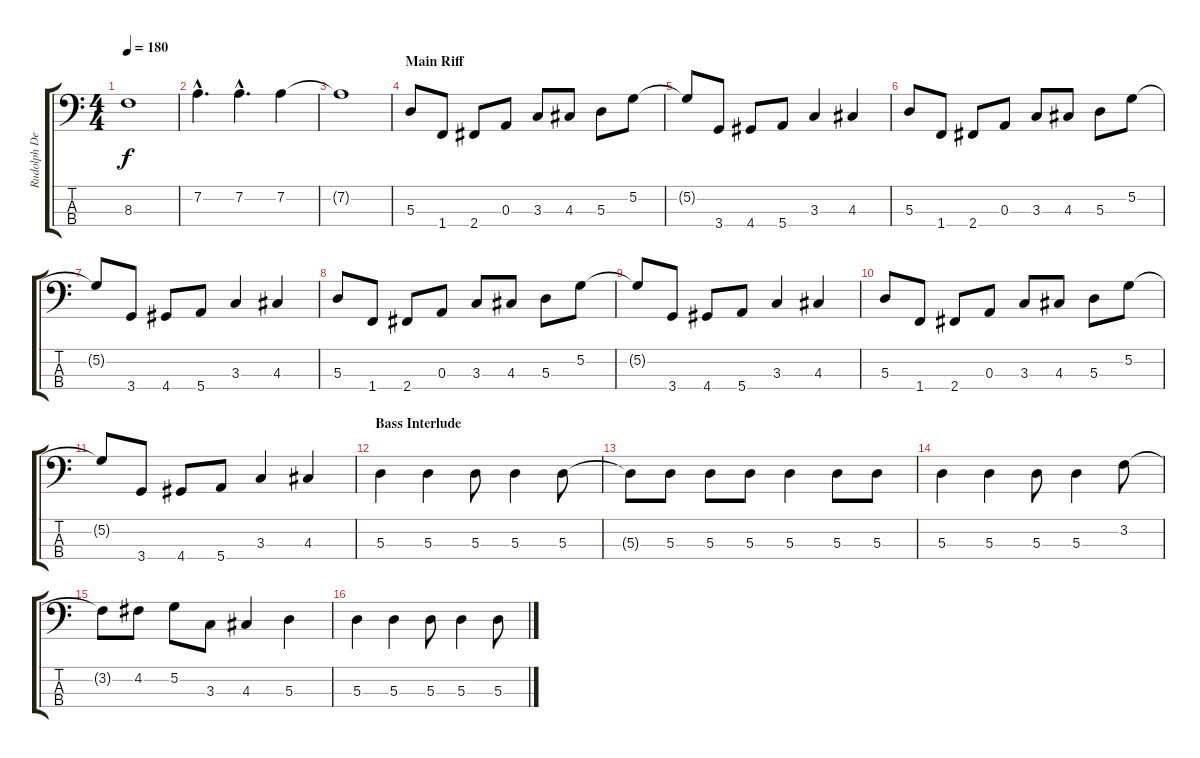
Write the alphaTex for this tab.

\track ("Rudolph De Borst" "Rudolph De") {instrument electricbasspick}
\staff {score tabs}
\tuning (G2 D2 A1 E1) {hide}
\ts (4 4)
\tempo 180
\clef f4
\ks c
8.3{t}.1{dy f} |
7.2{hac}.4{d} 7.2{hac}.4{d} 7.2.4 |
7.2{t}.1 |
\section ("" "Main Riff")
5.3.8 1.4.8 2.4.8 0.3.8 3.3.8 4.3.8 5.3.8 5.2.8 |
5.2{t}.8 3.4.8 4.4.8 5.4.8 3.3.4 4.3.4 |
5.3.8 1.4.8 2.4.8 0.3.8 3.3.8 4.3.8 5.3.8 5.2.8 |
5.2{t}.8 3.4.8 4.4.8 5.4.8 3.3.4 4.3.4 |
5.3.8 1.4.8 2.4.8 0.3.8 3.3.8 4.3.8 5.3.8 5.2.8 |
5.2{t}.8 3.4.8 4.4.8 5.4.8 3.3.4 4.3.4 |
5.3.8 1.4.8 2.4.8 0.3.8 3.3.8 4.3.8 5.3.8 5.2.8 |
5.2{t}.8 3.4.8 4.4.8 5.4.8 3.3.4 4.3.4 |
\section ("" "Bass Interlude")
5.3.4 5.3.4 5.3.8 5.3.4 5.3.8 |
5.3{t}.8 5.3.8 5.3.8 5.3.8 5.3.4 5.3.8 5.3.8 |
5.3.4 5.3.4 5.3.8 5.3.4 3.2.8 |
3.2{t}.8 4.2.8 5.2.8 3.3.8 4.3.4 5.3.4 |
5.3.4 5.3.4 5.3.8 5.3.4 5.3.8
